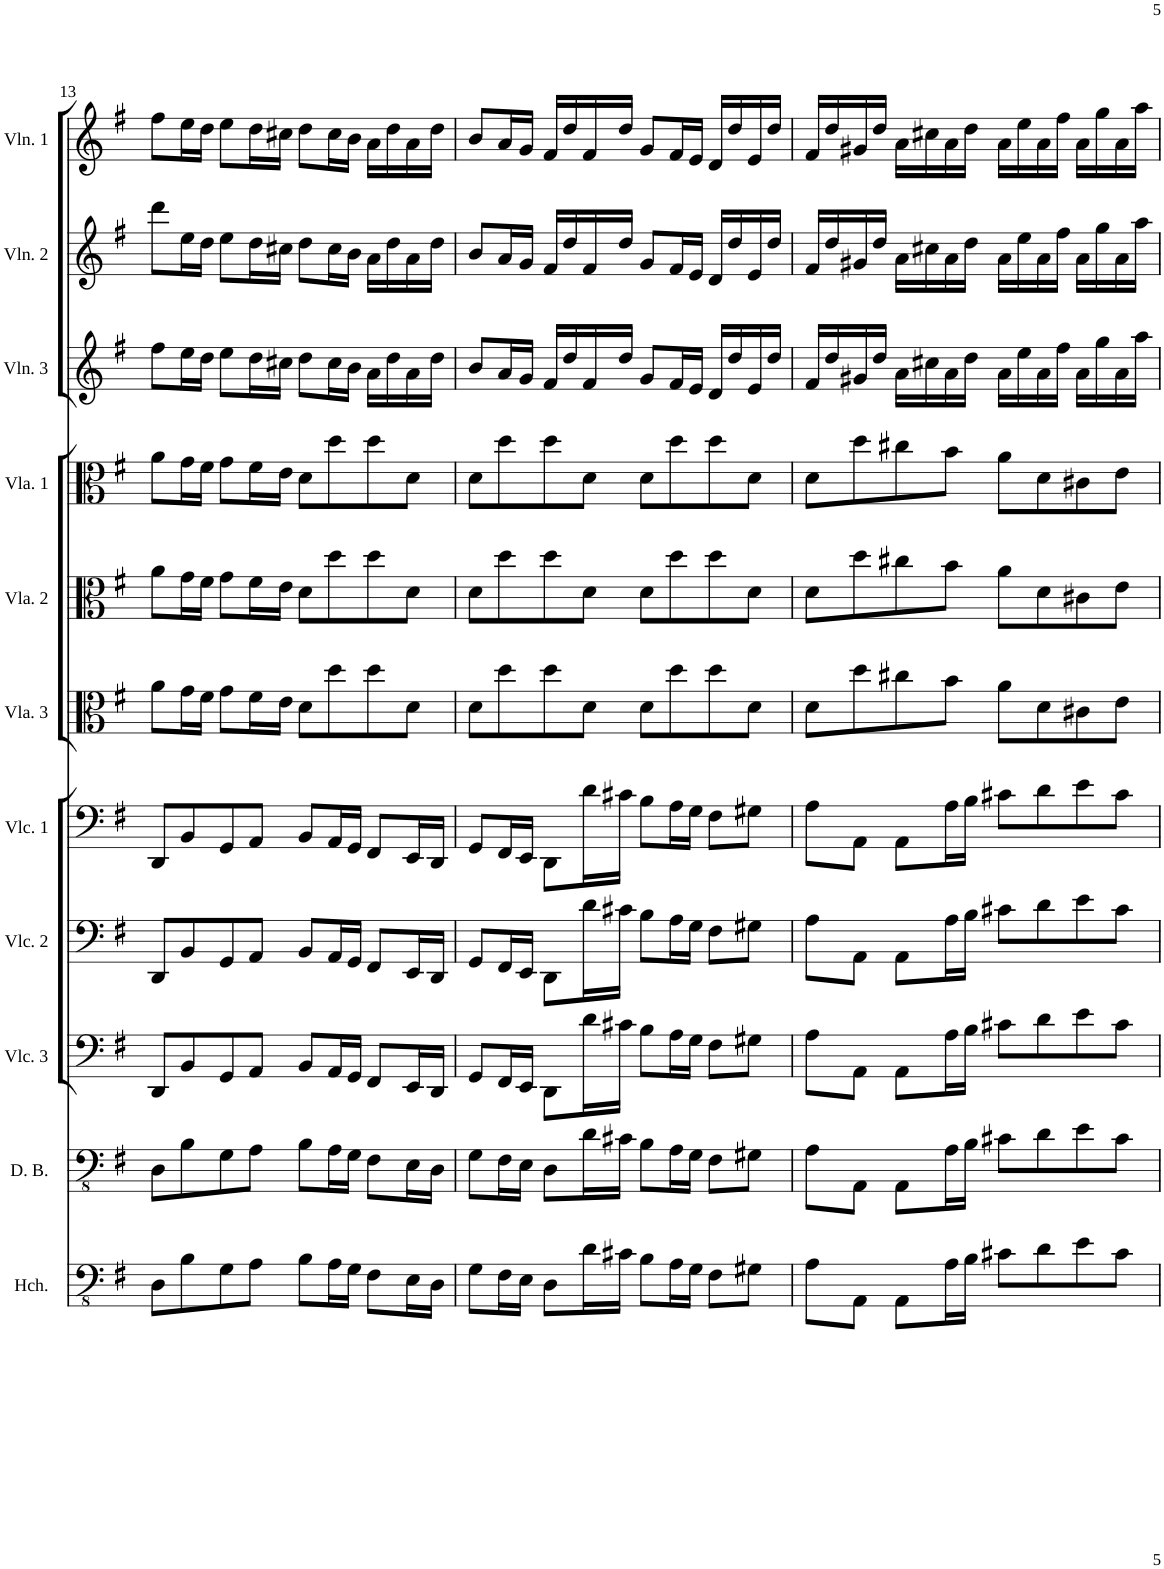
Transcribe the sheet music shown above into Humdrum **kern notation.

**kern	**kern	**kern	**kern	**kern	**kern	**kern	**kern	**kern	**kern	**kern
*part11	*part10	*part9	*part8	*part7	*part6	*part5	*part4	*part3	*part2	*part1
*staff11	*staff10	*staff9	*staff8	*staff7	*staff6	*staff5	*staff4	*staff3	*staff2	*staff1
*I"Harpsichord	*I"Double Bs.	*I"Cello III	*I"Cello II	*I"Cello I	*I"Viola III	*I"Viola II	*I"Viola I	*I"Violin III	*I"Violin II	*I"Violin I
*I'Hch.	*I'D. B.	*	*	*	*I'Vla. 3	*I'Vla. 2	*I'Vla. 1	*I'Vln. 3	*I'Vln. 2	*I'Vln. 1
!!LO:PB:g=z
*clefFv4	*clefFv4	*clefF4	*clefF4	*clefF4	*clefC3	*clefC3	*clefC3	*clefG2	*clefG2	*clefG2
*	*Trd7c12	*	*	*	*	*	*	*	*	*
*k[f#]	*k[f#]	*k[f#]	*k[f#]	*k[f#]	*k[f#]	*k[f#]	*k[f#]	*k[f#]	*k[f#]	*k[f#]
*G:	*G:	*G:	*G:	*G:	*G:	*G:	*G:	*G:	*G:	*G:
*M4/4	*M4/4	*M4/4	*M4/4	*M4/4	*M4/4	*M4/4	*M4/4	*M4/4	*M4/4	*M4/4
*met(c)	*met(c)	*met(c)	*met(c)	*met(c)	*met(c)	*met(c)	*met(c)	*met(c)	*met(c)	*met(c)
=13	=13	=13	=13	=13	=13	=13	=13	=13	=13	=13
8DD\L	8DD\L	8DD/L	8DD/L	8DD/L	8a\L	8a\L	8a\L	8ff#\L	8ddd\L	8ff#\L
8BB\	8BB\	8BB/	8BB/	8BB/	16g\L	16g\L	16g\L	16ee\L	16ee\L	16ee\L
.	.	.	.	.	16f#\JJ	16f#\JJ	16f#\JJ	16dd\JJ	16dd\JJ	16dd\JJ
8GG\	8GG\	8GG/	8GG/	8GG/	8g\L	8g\L	8g\L	8ee\L	8ee\L	8ee\L
8AA\J	8AA\J	8AA/J	8AA/J	8AA/J	16f#\L	16f#\L	16f#\L	16dd\L	16dd\L	16dd\L
.	.	.	.	.	16e\JJ	16e\JJ	16e\JJ	16cc#X\JJ	16cc#X\JJ	16cc#X\JJ
8BB\L	8BB\L	8BB/L	8BB/L	8BB/L	8d\L	8d\L	8d\L	8dd\L	8dd\L	8dd\L
16AA\L	16AA\L	16AA/L	16AA/L	16AA/L	8dd\	8dd\	8dd\	16cc#\L	16cc#\L	16cc#\L
16GG\JJ	16GG\JJ	16GG/JJ	16GG/JJ	16GG/JJ	.	.	.	16b\JJ	16b\JJ	16b\JJ
8FF#\L	8FF#\L	8FF#/L	8FF#/L	8FF#/L	8dd\	8dd\	8dd\	16a\LL	16a\LL	16a\LL
.	.	.	.	.	.	.	.	16dd\	16dd\	16dd\
16EE\L	16EE\L	16EE/L	16EE/L	16EE/L	8d\J	8d\J	8d\J	16a\	16a\	16a\
16DD\JJ	16DD\JJ	16DD/JJ	16DD/JJ	16DD/JJ	.	.	.	16dd\JJ	16dd\JJ	16dd\JJ
=14	=14	=14	=14	=14	=14	=14	=14	=14	=14	=14
8GG\L	8GG\L	8GG/L	8GG/L	8GG/L	8d\L	8d\L	8d\L	8b/L	8b/L	8b/L
16FF#\L	16FF#\L	16FF#/L	16FF#/L	16FF#/L	8dd\	8dd\	8dd\	16a/L	16a/L	16a/L
16EE\JJ	16EE\JJ	16EE/JJ	16EE/JJ	16EE/JJ	.	.	.	16g/JJ	16g/JJ	16g/JJ
8DD\L	8DD\L	8DD\L	8DD\L	8DD\L	8dd\	8dd\	8dd\	16f#/LL	16f#/LL	16f#/LL
.	.	.	.	.	.	.	.	16dd/	16dd/	16dd/
16D\L	16D\L	16d\L	16d\L	16d\L	8d\J	8d\J	8d\J	16f#/	16f#/	16f#/
16C#X\JJ	16C#X\JJ	16c#X\JJ	16c#X\JJ	16c#X\JJ	.	.	.	16dd/JJ	16dd/JJ	16dd/JJ
8BB\L	8BB\L	8B\L	8B\L	8B\L	8d\L	8d\L	8d\L	8g/L	8g/L	8g/L
16AA\L	16AA\L	16A\L	16A\L	16A\L	8dd\	8dd\	8dd\	16f#/L	16f#/L	16f#/L
16GG\JJ	16GG\JJ	16G\JJ	16G\JJ	16G\JJ	.	.	.	16e/JJ	16e/JJ	16e/JJ
8FF#\L	8FF#\L	8F#\L	8F#\L	8F#\L	8dd\	8dd\	8dd\	16d/LL	16d/LL	16d/LL
.	.	.	.	.	.	.	.	16dd/	16dd/	16dd/
8GG#X\J	8GG#X\J	8G#X\J	8G#X\J	8G#X\J	8d\J	8d\J	8d\J	16e/	16e/	16e/
.	.	.	.	.	.	.	.	16dd/JJ	16dd/JJ	16dd/JJ
=15	=15	=15	=15	=15	=15	=15	=15	=15	=15	=15
8AA\L	8AA\L	8A\L	8A\L	8A\L	8d\L	8d\L	8d\L	16f#/LL	16f#/LL	16f#/LL
.	.	.	.	.	.	.	.	16dd/	16dd/	16dd/
8AAA\J	8AAA\J	8AA\J	8AA\J	8AA\J	8dd\	8dd\	8dd\	16g#X/	16g#X/	16g#X/
.	.	.	.	.	.	.	.	16dd/JJ	16dd/JJ	16dd/JJ
8AAA\L	8AAA\L	8AA\L	8AA\L	8AA\L	8cc#X\	8cc#X\	8cc#X\	16a\LL	16a\LL	16a\LL
.	.	.	.	.	.	.	.	16cc#X\	16cc#X\	16cc#X\
16AA\L	16AA\L	16A\L	16A\L	16A\L	8b\J	8b\J	8b\J	16a\	16a\	16a\
16BB\JJ	16BB\JJ	16B\JJ	16B\JJ	16B\JJ	.	.	.	16dd\JJ	16dd\JJ	16dd\JJ
8C#X\L	8C#X\L	8c#X\L	8c#X\L	8c#X\L	8a\L	8a\L	8a\L	16a\LL	16a\LL	16a\LL
.	.	.	.	.	.	.	.	16ee\	16ee\	16ee\
8D\	8D\	8d\	8d\	8d\	8d\	8d\	8d\	16a\	16a\	16a\
.	.	.	.	.	.	.	.	16ff#\JJ	16ff#\JJ	16ff#\JJ
8E\	8E\	8e\	8e\	8e\	8c#X\	8c#X\	8c#X\	16a\LL	16a\LL	16a\LL
.	.	.	.	.	.	.	.	16gg\	16gg\	16gg\
8C#\J	8C#\J	8c#\J	8c#\J	8c#\J	8e\J	8e\J	8e\J	16a\	16a\	16a\
.	.	.	.	.	.	.	.	16aa\JJ	16aa\JJ	16aa\JJ
=	=	=	=	=	=	=	=	=	=	=
*-	*-	*-	*-	*-	*-	*-	*-	*-	*-	*-
